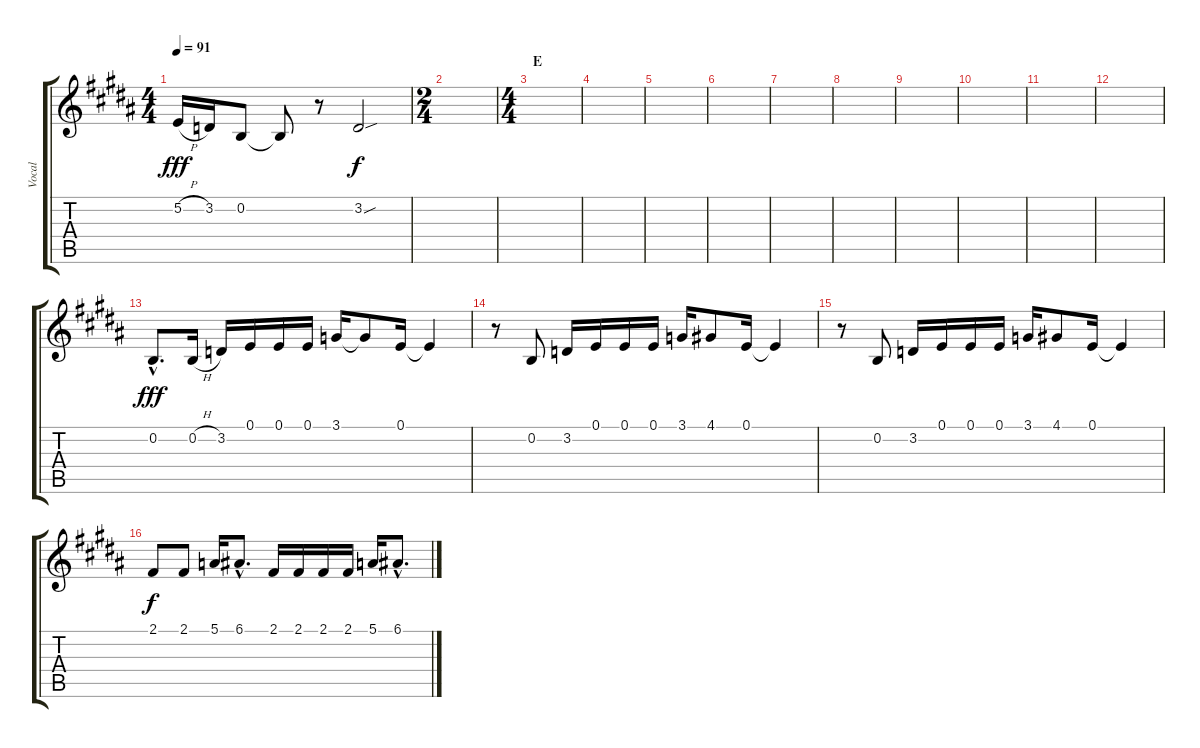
\track ("Vocal" "Vocal") {instrument reedorgan}
\staff {score tabs}
\tuning (E4 B3 G3 D3 A2 E2) {hide}
\ts (4 4)
\tempo 91
\clef g2
\ks b
5.2{h}.16{dy fff} 3.2.16 0.2.8 0.2{t}.8 r.8 3.2{sou}.2{dy f} |
\ts (2 4)
|
\ts (4 4)
\section ("" "E")
|
|
|
|
|
|
|
|
|
|
0.2{hac}.8{d dy fff} 0.2{h}.16 3.2.16 0.1.16 0.1.16 0.1.16 3.1.16 3.1{t}.8 0.1.16 0.1{t}.4 |
r.8 0.2.8 3.2.16 0.1.16 0.1.16 0.1.16 3.1.16 4.1.8 0.1.16 0.1{t}.4 |
r.8 0.2.8 3.2.16 0.1.16 0.1.16 0.1.16 3.1.16 4.1.8 0.1.16 0.1{t}.4 |
2.1.8{dy f} 2.1.8 5.1.16 6.1{hac}.8{d} 2.1.16 2.1.16 2.1.16 2.1.16 5.1.16 6.1{hac}.8{d}
